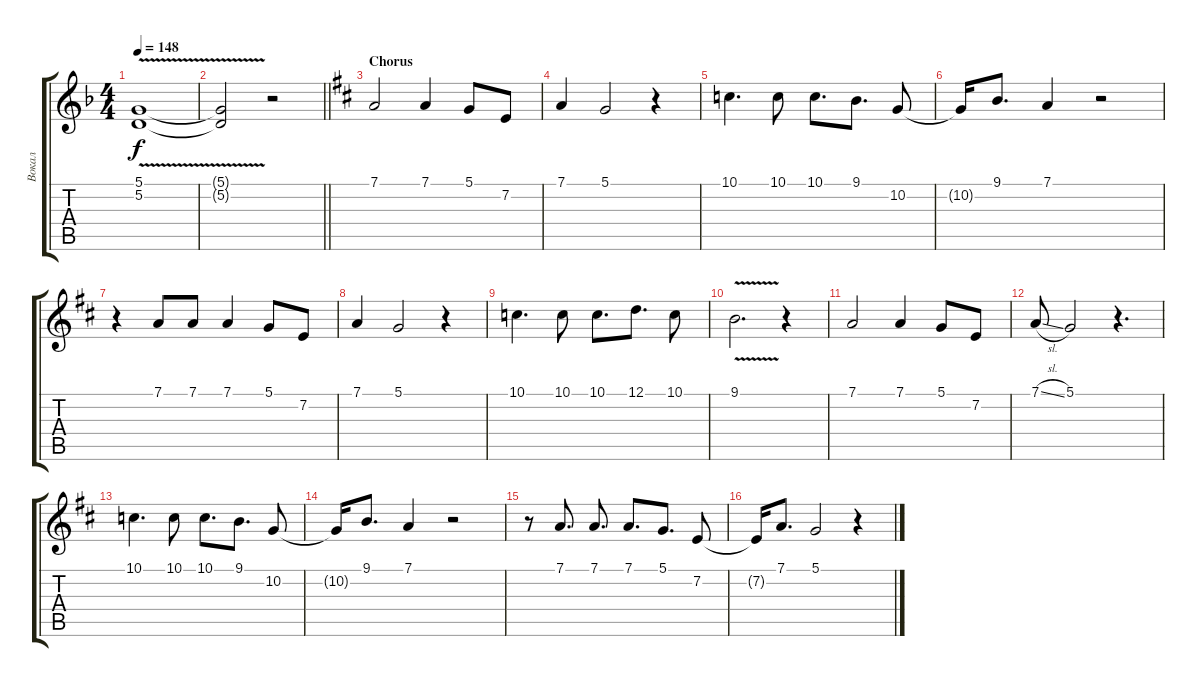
\track ("Вокал" "Вокал") {instrument trumpet}
\staff {score tabs}
\tuning (D4 A3 F3 C3 G2 D2) {hide}
\ts (4 4)
\tempo 148
\clef g2
\ks dminor
(5.1{v t} 5.2{v t}).1{dy f} |
\barLineRight lightlight
(5.1{t} 5.2{t}).2 r.2 |
\section ("" "Chorus")
\ks bminor
7.1.2 7.1.4 5.1.8 7.2.8 |
7.1.4 5.1.2 r.4 |
10.1.4{d} 10.1.8 10.1.8{d} 9.1.8{d} 10.2.8 |
10.2{t}.16 9.1.8{d} 7.1.4 r.2 |
r.4 7.1.8 7.1.8 7.1.4 5.1.8 7.2.8 |
7.1.4 5.1.2 r.4 |
10.1.4{d} 10.1.8 10.1.8{d} 12.1.8{d} 10.1.8 |
9.1{v}.2{d} r.4 |
7.1.2 7.1.4 5.1.8 7.2.8 |
7.1{sl}.8 5.1.2 r.4{d} |
10.1.4{d} 10.1.8 10.1.8{d} 9.1.8{d} 10.2.8 |
10.2{t}.16 9.1.8{d} 7.1.4 r.2 |
r.8 7.1.8{d} 7.1.8{d} 7.1.8{d} 5.1.8{d} 7.2.8 |
7.2{t}.16 7.1.8{d} 5.1.2 r.4
